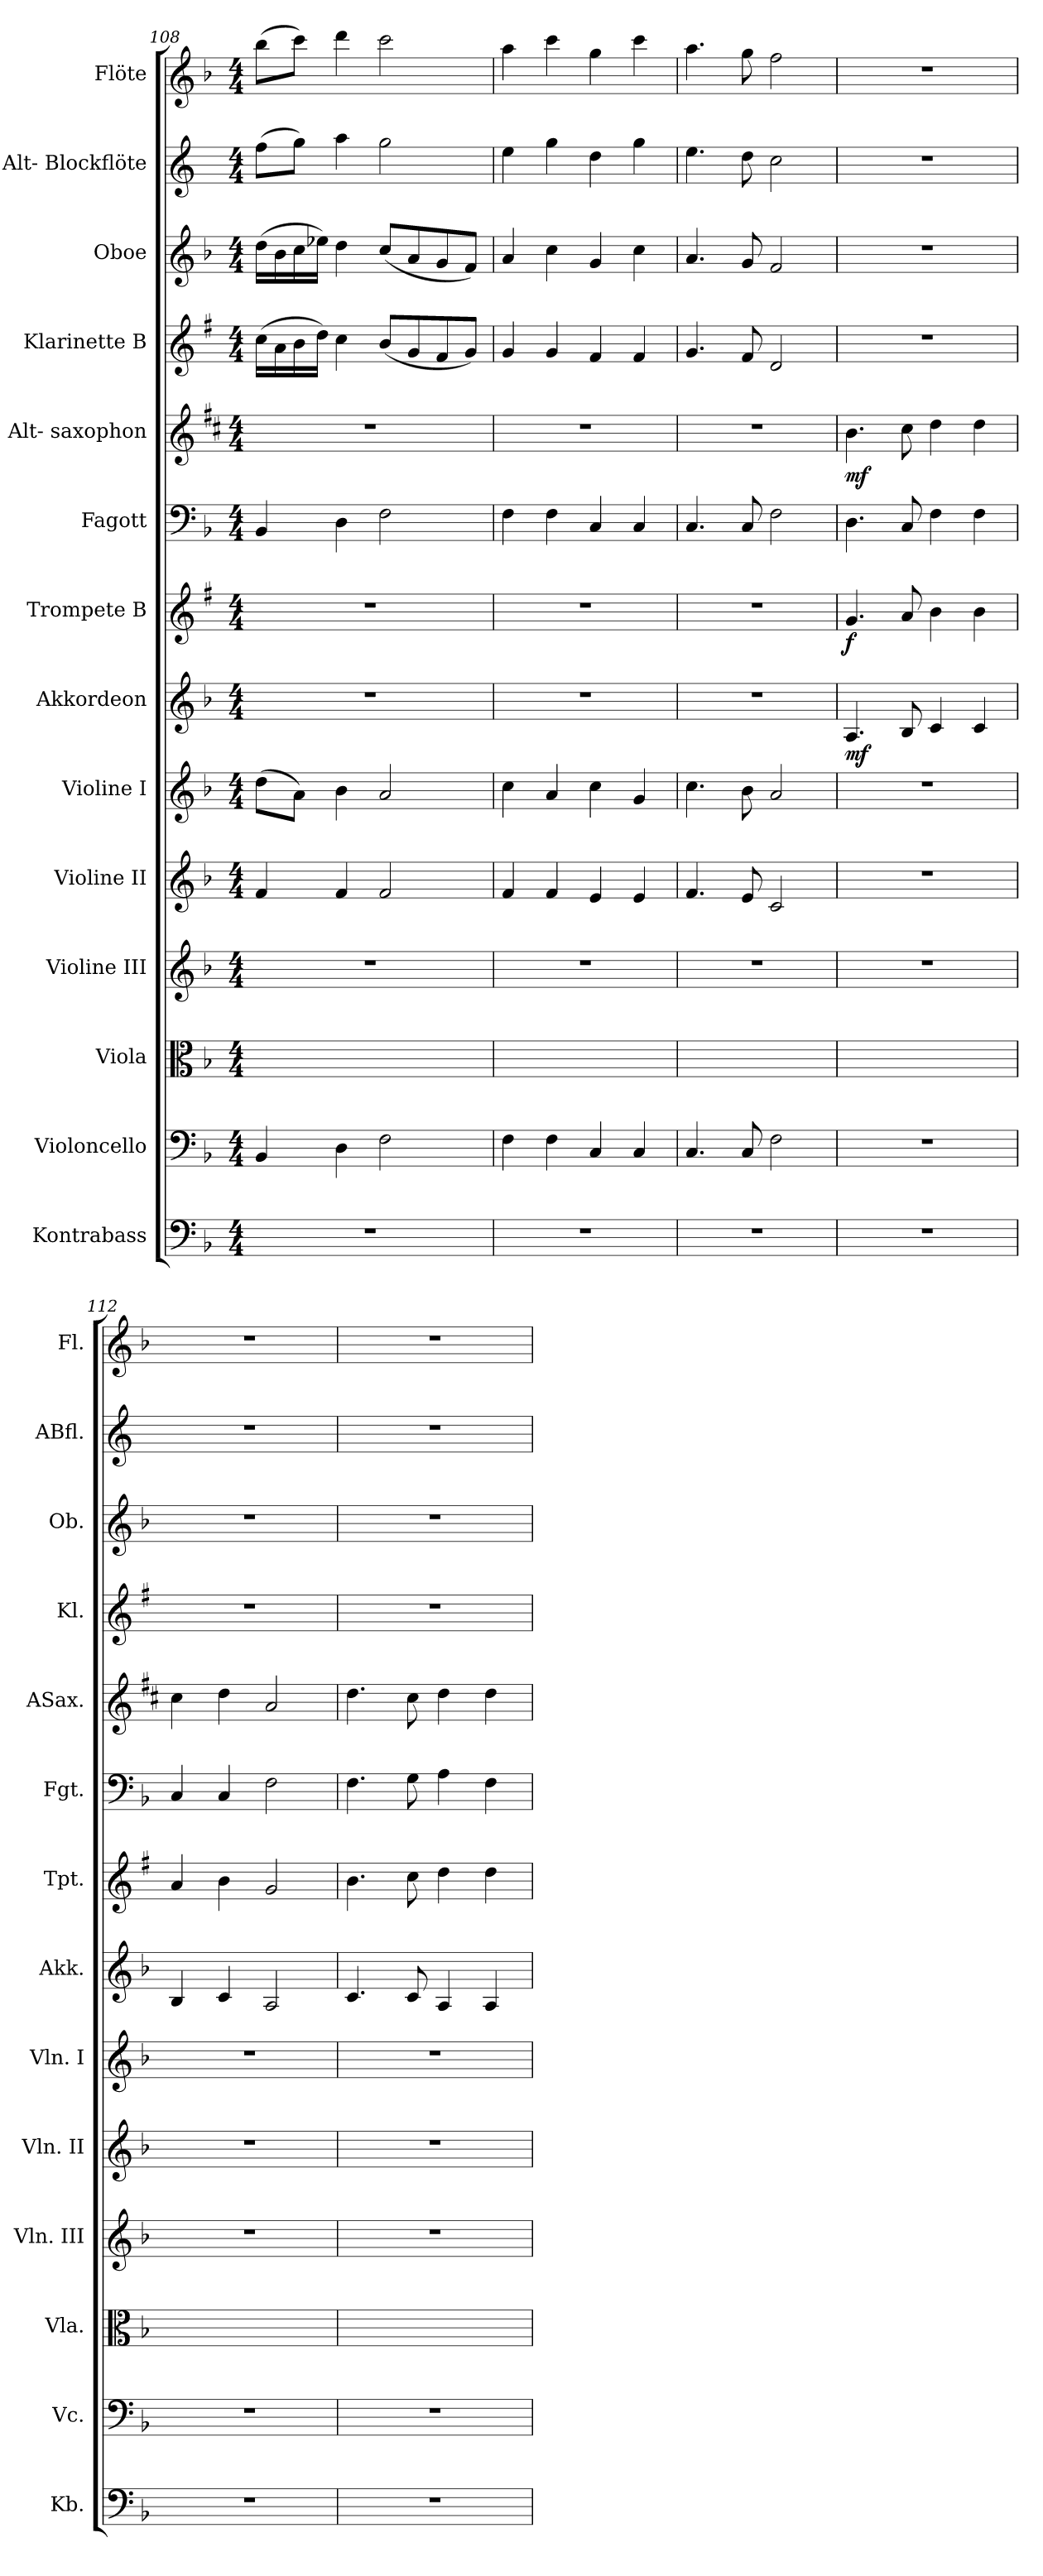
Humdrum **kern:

**kern	**kern	**kern	**kern	**kern	**kern	**kern	**dynam	**kern	**dynam	**kern	**kern	**dynam	**kern	**kern	**kern	**kern
*part14	*part13	*part12	*part11	*part10	*part9	*part8	*part8	*part7	*part7	*part6	*part5	*part5	*part4	*part3	*part2	*part1
*staff14	*staff13	*staff12	*staff11	*staff10	*staff9	*staff8	*staff8	*staff7	*staff7	*staff6	*staff5	*staff5	*staff4	*staff3	*staff2	*staff1
*I"Kontrabass	*I"Violoncello	*I"Viola	*I"Violine III	*I"Violine II	*I"Violine I	*I"Akkordeon	*	*I"Trompete B	*	*I"Fagott	*I"Alt- saxophon	*	*I"Klarinette B	*I"Oboe	*I"Alt- Blockflöte	*I"Flöte
*I'Kb.	*I'Vc.	*I'Vla.	*I'Vln. III	*I'Vln. II	*I'Vln. I	*I'Akk.	*	*I'Tpt.	*	*I'Fgt.	*I'ASax.	*	*I'Kl.	*I'Ob.	*I'ABfl.	*I'Fl.
*clefF4	*clefF4	*clefC3	*clefG2	*clefG2	*clefG2	*clefG2	*	*clefG2	*	*clefF4	*clefG2	*	*clefG2	*clefG2	*clefG2	*clefG2
*ITrd7c12	*	*	*	*	*	*	*	*ITrd1c2	*	*	*ITrd5c9	*	*ITrd1c2	*	*ITrd-3c-5	*
*k[b-]	*k[b-]	*k[b-]	*k[b-]	*k[b-]	*k[b-]	*k[b-]	*	*k[b-]	*	*k[b-]	*k[b-]	*	*k[b-]	*k[b-]	*k[b-]	*k[b-]
*F:	*F:	*F:	*F:	*F:	*F:	*F:	*	*F:	*	*F:	*F:	*	*F:	*F:	*F:	*F:
*M4/4	*M4/4	*M4/4	*M4/4	*M4/4	*M4/4	*M4/4	*	*M4/4	*	*M4/4	*M4/4	*	*M4/4	*M4/4	*M4/4	*M4/4
=108	=108	=108	=108	=108	=108	=108	=108	=108	=108	=108	=108	=108	=108	=108	=108	=108
1r	4BB-i/	1ryy	1r	4fi/	(8ddi\L	1r	.	1r	.	4BB-i/	1r	.	(16b-i\LL	(16ddi\LL	(8bb-i\L	(8bb-i\L
.	.	.	.	.	.	.	.	.	.	.	.	.	16gi\	16b-i\	.	.
.	.	.	.	.	8ai\J)	.	.	.	.	.	.	.	16ai\	16cci\	8ccci\J)	8ccci\J)
.	.	.	.	.	.	.	.	.	.	.	.	.	16cci\JJ)	16ee-Xi\JJ)	.	.
.	4Di\	.	.	4fi/	4b-i\	.	.	.	.	4Di\	.	.	4b-i\	4ddi\	4dddi\	4dddi\
.	2Fi\	.	.	2fi/	2ai/	.	.	.	.	2Fi\	.	.	(8ai/L	(8cci/L	2ccci\	2ccci\
.	.	.	.	.	.	.	.	.	.	.	.	.	8fi/	8ai/	.	.
.	.	.	.	.	.	.	.	.	.	.	.	.	8ei/	8gi/	.	.
.	.	.	.	.	.	.	.	.	.	.	.	.	8fi/J)	8fi/J)	.	.
=109	=109	=109	=109	=109	=109	=109	=109	=109	=109	=109	=109	=109	=109	=109	=109	=109
1r	4Fi\	1ryy	1r	4fi/	4cci\	1r	.	1r	.	4Fi\	1r	.	4fi/	4ai/	4aai\	4aai\
.	4Fi\	.	.	4fi/	4ai/	.	.	.	.	4Fi\	.	.	4fi/	4cci\	4ccci\	4ccci\
.	4Ci/	.	.	4ei/	4cci\	.	.	.	.	4Ci/	.	.	4ei/	4gi/	4ggi\	4ggi\
.	4Ci/	.	.	4ei/	4gi/	.	.	.	.	4Ci/	.	.	4ei/	4cci\	4ccci\	4ccci\
!!LO:PB:g=z
=110	=110	=110	=110	=110	=110	=110	=110	=110	=110	=110	=110	=110	=110	=110	=110	=110
1r	4.Ci/	1ryy	1r	4.fi/	4.cci\	1r	.	1r	.	4.Ci/	1r	.	4.fi/	4.ai/	4.aai\	4.aai\
.	8Ci/	.	.	8ei/	8b-i\	.	.	.	.	8Ci/	.	.	8ei/	8gi/	8ggi\	8ggi\
.	2Fi\	.	.	2ci/	2ai/	.	.	.	.	2Fi\	.	.	2ci/	2fi/	2ffi\	2ffi\
=111	=111	=111	=111	=111	=111	=111	=111	=111	=111	=111	=111	=111	=111	=111	=111	=111
1r	1r	1ryy	1r	1r	1r	4.Ai/	mf	4.fi/	f	4.Di\	4.di\	mf	1r	1r	1r	1r
.	.	.	.	.	.	8B-i/	.	8gi/	.	8Ci/	8ei\	.	.	.	.	.
.	.	.	.	.	.	4ci/	.	4ai\	.	4Fi\	4fi\	.	.	.	.	.
.	.	.	.	.	.	4ci/	.	4ai\	.	4Fi\	4fi\	.	.	.	.	.
=112	=112	=112	=112	=112	=112	=112	=112	=112	=112	=112	=112	=112	=112	=112	=112	=112
1r	1r	1ryy	1r	1r	1r	4B-i/	.	4gi/	.	4Ci/	4ei\	.	1r	1r	1r	1r
.	.	.	.	.	.	4ci/	.	4ai\	.	4Ci/	4fi\	.	.	.	.	.
.	.	.	.	.	.	2Ai/	.	2fi/	.	2Fi\	2ci/	.	.	.	.	.
=113	=113	=113	=113	=113	=113	=113	=113	=113	=113	=113	=113	=113	=113	=113	=113	=113
1r	1r	1ryy	1r	1r	1r	4.ci/	.	4.ai\	.	4.Fi\	4.fi\	.	1r	1r	1r	1r
.	.	.	.	.	.	8ci/	.	8b-i\	.	8Gi\	8ei\	.	.	.	.	.
.	.	.	.	.	.	4Ai/	.	4cci\	.	4Ai\	4fi\	.	.	.	.	.
.	.	.	.	.	.	4Ai/	.	4cci\	.	4Fi\	4fi\	.	.	.	.	.
=	=	=	=	=	=	=	=	=	=	=	=	=	=	=	=	=
*-	*-	*-	*-	*-	*-	*-	*-	*-	*-	*-	*-	*-	*-	*-	*-	*-
